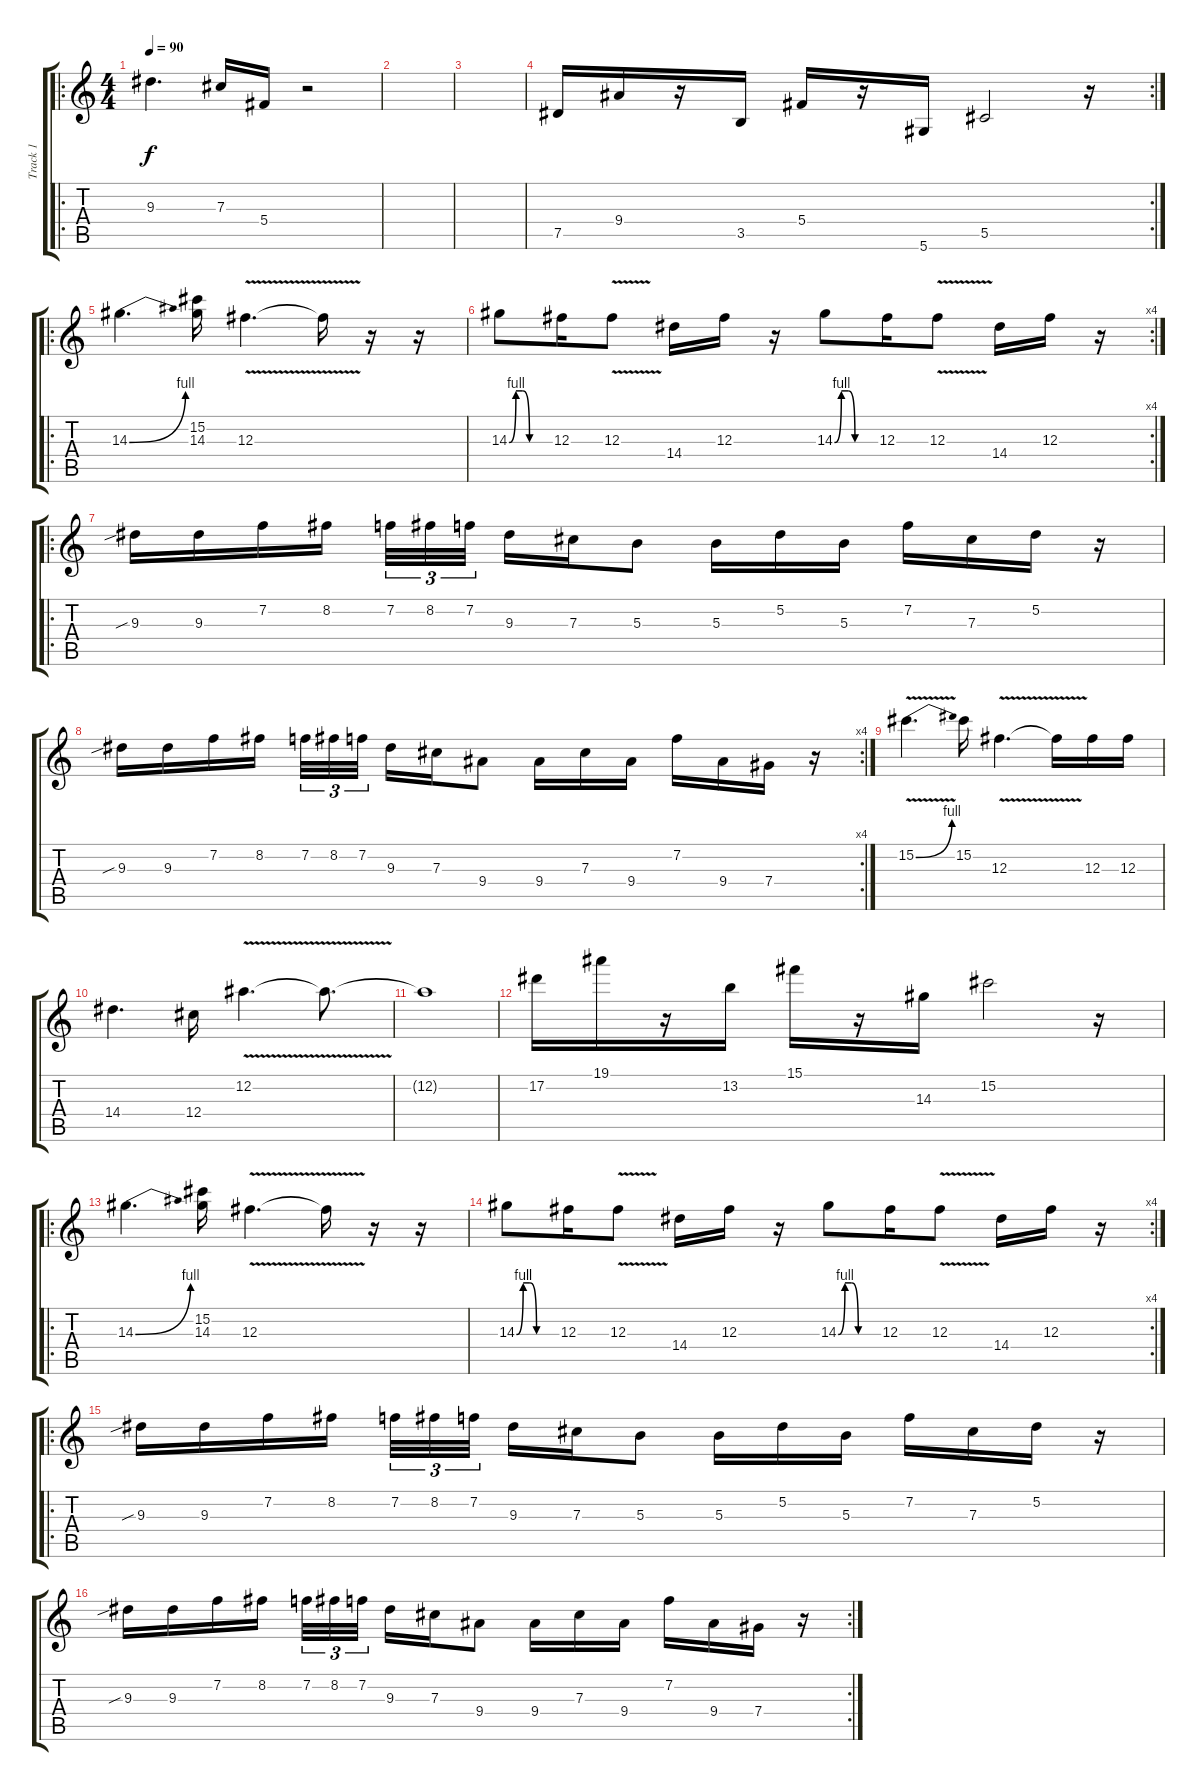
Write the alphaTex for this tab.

\track ("Track 1" "Track 1") {instrument overdrivenguitar}
\staff {score tabs}
\tuning (Eb4 Bb3 Gb3 Db3 Ab2 Eb2) {hide}
\ro
\ts (4 4)
\tempo 90
\clef g2
\ks c
9.3.4{d dy f} 7.3.16 5.4.16 r.2 |
|
|
\rc 2
7.5.16 9.4.16 r.16 3.5.16 5.4.16 r.16 5.6.16 5.5.2 r.16 |
\ro
14.3{be (bend 0 0 60 4)}.4{d} (15.2 14.3).16 12.3{v}.4{d} 12.3{t}.16 r.16 r.16 |
\rc 4
14.3{be (custom 0 0 10 4 20 4 30 0 60 0)}.8 12.3.16 12.3{v}.8 14.4.16 12.3.16 r.16 14.3{be (custom 0 0 10 4 20 4 30 0 60 0)}.8 12.3.16 12.3{v}.8 14.4.16 12.3.16 r.16 |
\ro
9.3{sib}.16{volume 0} 9.3.16 7.2.16 8.2.16 7.2.32{tu (3 2)} 8.2.32{tu (3 2)} 7.2.32{tu (3 2) beam splitsecondary} 9.3.16 7.3.16 5.3.8 5.3.16 5.2.16 5.3.16 7.2.16 7.3.16 5.2.16 r.16 |
\rc 4
9.3{sib}.16 9.3.16 7.2.16 8.2.16 7.2.32{tu (3 2)} 8.2.32{tu (3 2)} 7.2.32{tu (3 2) beam splitsecondary} 9.3.16 7.3.16 9.4.8 9.4.16 7.3.16 9.4.16 7.2.16 9.4.16 7.4.16 r.16 |
15.2{be (bend 0 0 60 4) v}.4{d volume 13} 15.2.16 12.3{v}.4{d} 12.3{t}.16 12.3.16 12.3.16 |
14.4.4{d} 12.4.16 12.2{v}.4{d} 12.2{t}.8{d} |
12.2{t}.1 |
17.2.16 19.1.16 r.16 13.2.16 15.1.16 r.16 14.3.16 15.2.2 r.16 |
\ro
14.3{be (bend 0 0 60 4)}.4{d} (15.2 14.3).16 12.3{v}.4{d} 12.3{t}.16 r.16 r.16 |
\rc 4
14.3{be (custom 0 0 10 4 20 4 30 0 60 0)}.8 12.3.16 12.3{v}.8 14.4.16 12.3.16 r.16 14.3{be (custom 0 0 10 4 20 4 30 0 60 0)}.8 12.3.16 12.3{v}.8 14.4.16 12.3.16 r.16 |
\ro
9.3{sib}.16 9.3.16 7.2.16 8.2.16 7.2.32{tu (3 2)} 8.2.32{tu (3 2)} 7.2.32{tu (3 2) beam splitsecondary} 9.3.16 7.3.16 5.3.8 5.3.16 5.2.16 5.3.16 7.2.16 7.3.16 5.2.16 r.16 |
\rc 2
9.3{sib}.16 9.3.16 7.2.16 8.2.16 7.2.32{tu (3 2)} 8.2.32{tu (3 2)} 7.2.32{tu (3 2) beam splitsecondary} 9.3.16 7.3.16 9.4.8 9.4.16 7.3.16 9.4.16 7.2.16 9.4.16 7.4.16 r.16
